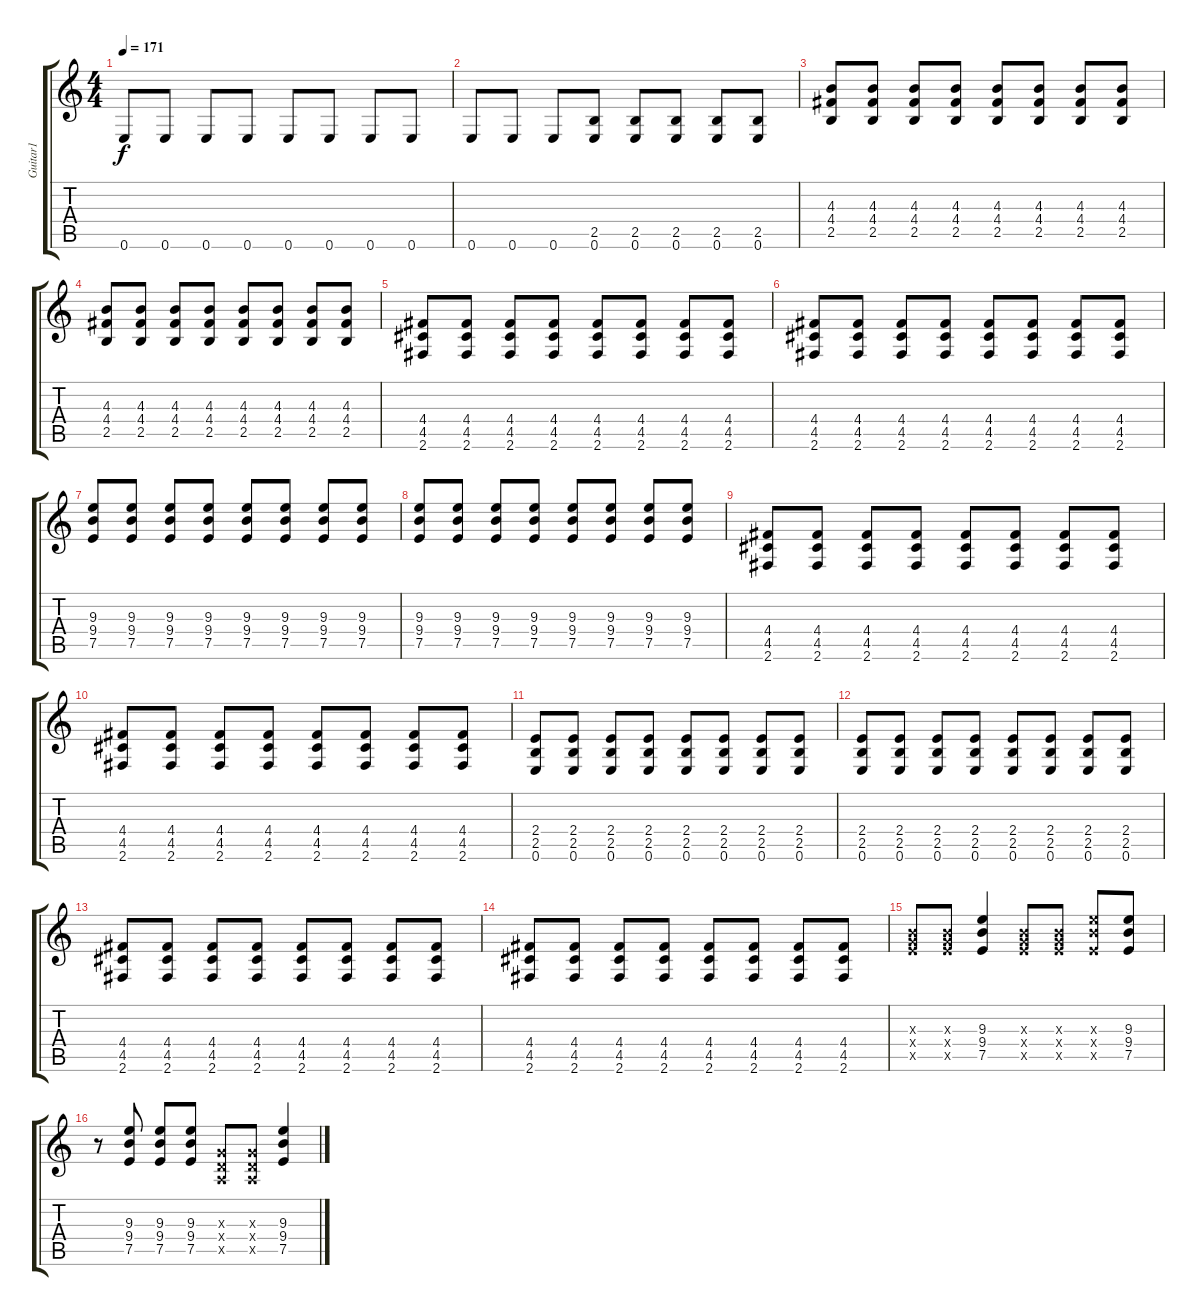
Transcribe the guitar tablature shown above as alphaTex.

\track ("Guitar1" "Guitar1") {instrument distortionguitar}
\staff {score tabs}
\tuning (E4 B3 G3 D3 A2 E2) {hide}
\ts (4 4)
\tempo 171
\clef g2
\ks c
0.6.8{dy f} 0.6.8 0.6.8 0.6.8 0.6.8 0.6.8 0.6.8 0.6.8 |
0.6.8 0.6.8 0.6.8 (2.5 0.6).8 (2.5 0.6).8 (2.5 0.6).8 (2.5 0.6).8 (2.5 0.6).8 |
(4.3 4.4 2.5).8 (4.3 4.4 2.5).8 (4.3 4.4 2.5).8 (4.3 4.4 2.5).8 (4.3 4.4 2.5).8 (4.3 4.4 2.5).8 (4.3 4.4 2.5).8 (4.3 4.4 2.5).8 |
(4.3 4.4 2.5).8 (4.3 4.4 2.5).8 (4.3 4.4 2.5).8 (4.3 4.4 2.5).8 (4.3 4.4 2.5).8 (4.3 4.4 2.5).8 (4.3 4.4 2.5).8 (4.3 4.4 2.5).8 |
(4.4 4.5 2.6).8 (4.4 4.5 2.6).8 (4.4 4.5 2.6).8 (4.4 4.5 2.6).8 (4.4 4.5 2.6).8 (4.4 4.5 2.6).8 (4.4 4.5 2.6).8 (4.4 4.5 2.6).8 |
(4.4 4.5 2.6).8 (4.4 4.5 2.6).8 (4.4 4.5 2.6).8 (4.4 4.5 2.6).8 (4.4 4.5 2.6).8 (4.4 4.5 2.6).8 (4.4 4.5 2.6).8 (4.4 4.5 2.6).8 |
(9.3 9.4 7.5).8 (9.3 9.4 7.5).8 (9.3 9.4 7.5).8 (9.3 9.4 7.5).8 (9.3 9.4 7.5).8 (9.3 9.4 7.5).8 (9.3 9.4 7.5).8 (9.3 9.4 7.5).8 |
(9.3 9.4 7.5).8 (9.3 9.4 7.5).8 (9.3 9.4 7.5).8 (9.3 9.4 7.5).8 (9.3 9.4 7.5).8 (9.3 9.4 7.5).8 (9.3 9.4 7.5).8 (9.3 9.4 7.5).8 |
(4.4 4.5 2.6).8 (4.4 4.5 2.6).8 (4.4 4.5 2.6).8 (4.4 4.5 2.6).8 (4.4 4.5 2.6).8 (4.4 4.5 2.6).8 (4.4 4.5 2.6).8 (4.4 4.5 2.6).8 |
(4.4 4.5 2.6).8 (4.4 4.5 2.6).8 (4.4 4.5 2.6).8 (4.4 4.5 2.6).8 (4.4 4.5 2.6).8 (4.4 4.5 2.6).8 (4.4 4.5 2.6).8 (4.4 4.5 2.6).8 |
(2.4 2.5 0.6).8 (2.4 2.5 0.6).8 (2.4 2.5 0.6).8 (2.4 2.5 0.6).8 (2.4 2.5 0.6).8 (2.4 2.5 0.6).8 (2.4 2.5 0.6).8 (2.4 2.5 0.6).8 |
(2.4 2.5 0.6).8 (2.4 2.5 0.6).8 (2.4 2.5 0.6).8 (2.4 2.5 0.6).8 (2.4 2.5 0.6).8 (2.4 2.5 0.6).8 (2.4 2.5 0.6).8 (2.4 2.5 0.6).8 |
(4.4 4.5 2.6).8 (4.4 4.5 2.6).8 (4.4 4.5 2.6).8 (4.4 4.5 2.6).8 (4.4 4.5 2.6).8 (4.4 4.5 2.6).8 (4.4 4.5 2.6).8 (4.4 4.5 2.6).8 |
(4.4 4.5 2.6).8 (4.4 4.5 2.6).8 (4.4 4.5 2.6).8 (4.4 4.5 2.6).8 (4.4 4.5 2.6).8 (4.4 4.5 2.6).8 (4.4 4.5 2.6).8 (4.4 4.5 2.6).8 |
(0.3{x} 9.4{x} 7.5{x}).8 (0.3{x} 9.4{x} 7.5{x}).8 (9.3 9.4 7.5).4 (0.3{x} 9.4{x} 7.5{x}).8 (0.3{x} 9.4{x} 7.5{x}).8 (9.3{x} 9.4{x} 7.5{x}).8 (9.3 9.4 7.5).8 |
r.8 (9.3 9.4 7.5).8 (9.3 9.4 7.5).8 (9.3 9.4 7.5).8 (0.3{x} 0.4{x} 0.5{x}).8 (0.3{x} 0.4{x} 0.5{x}).8 (9.3 9.4 7.5).4
